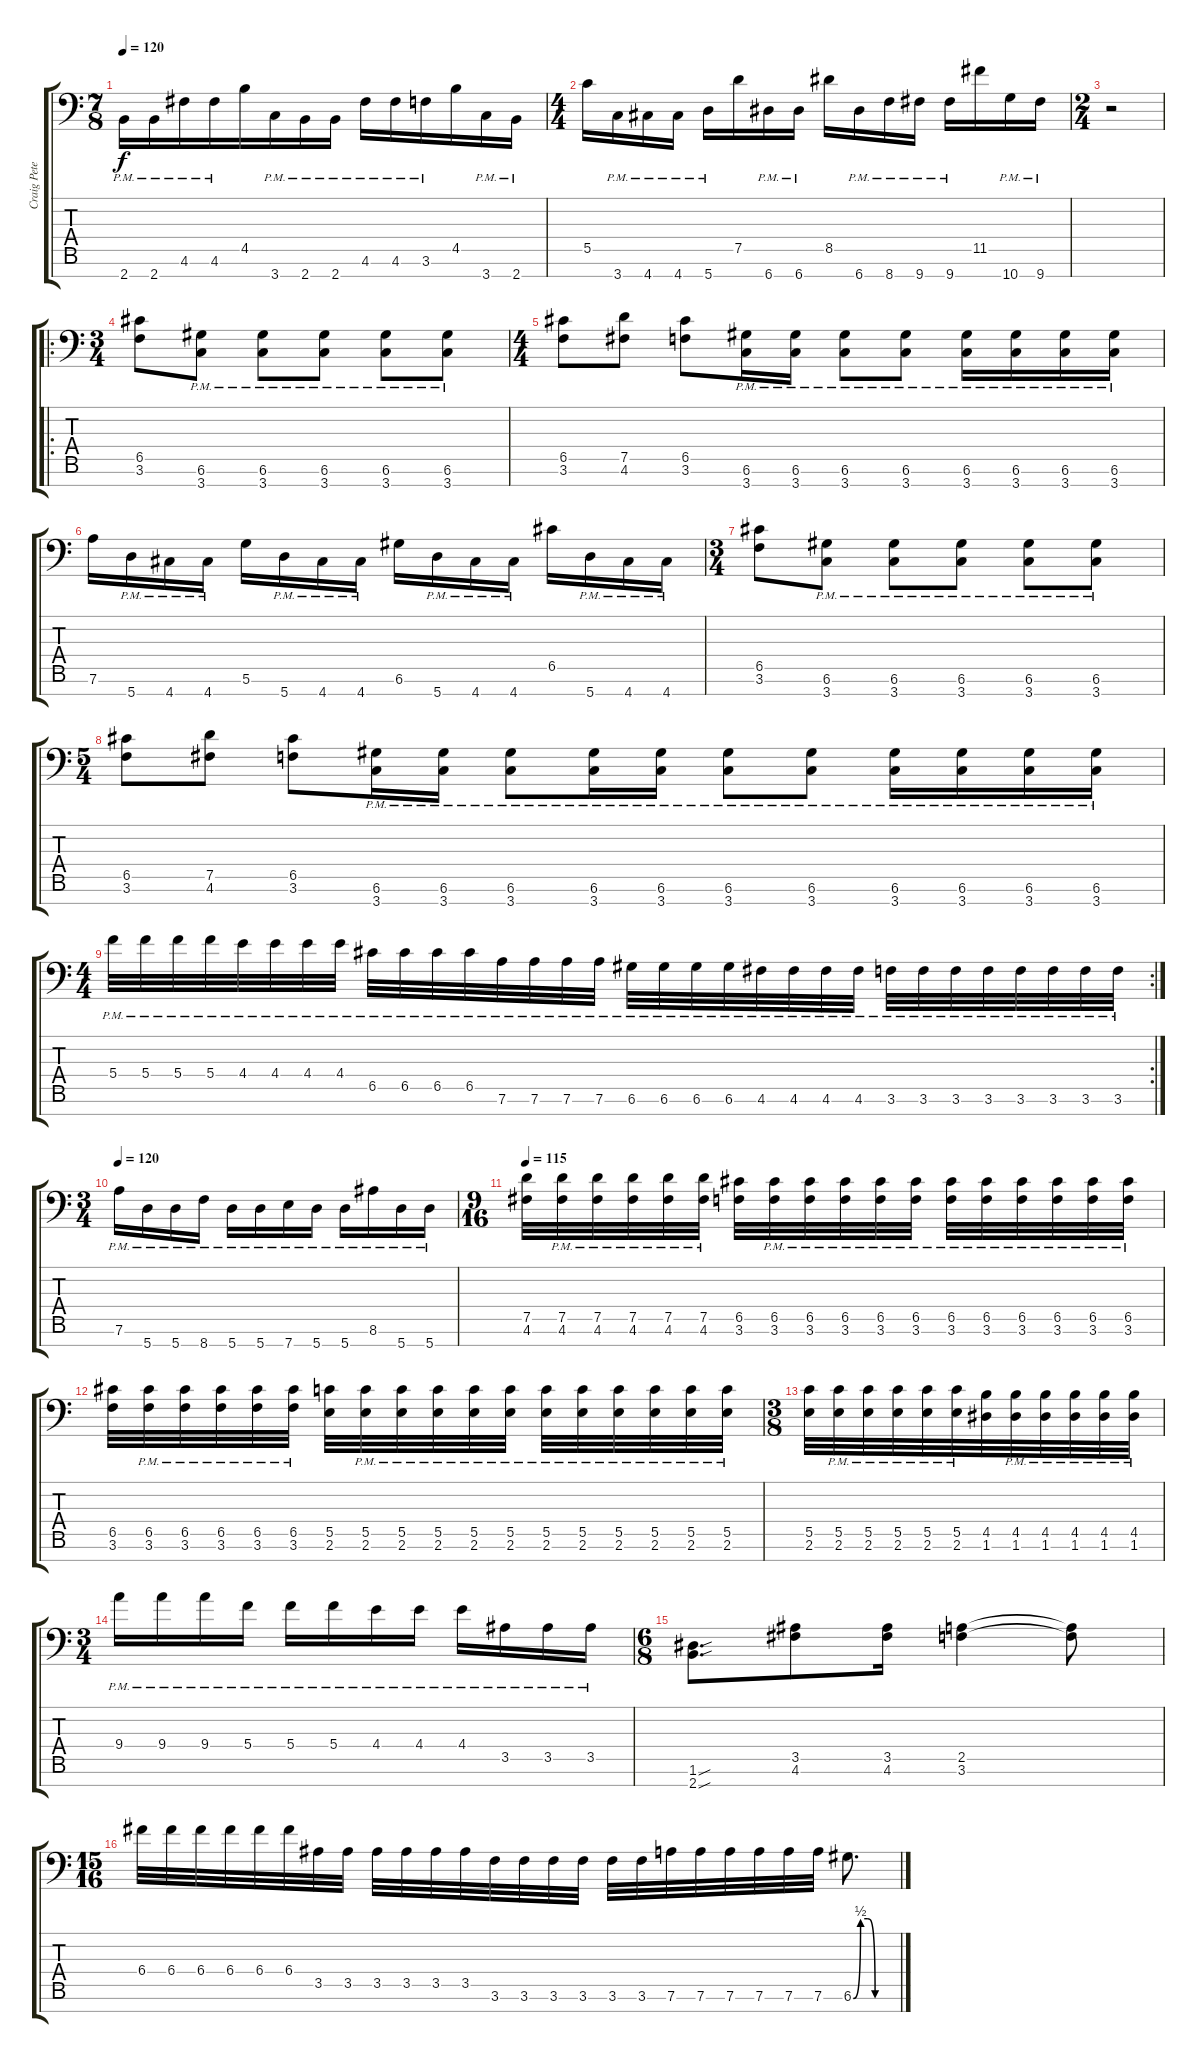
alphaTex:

\track ("Craig Peters" "Craig Pete") {instrument distortionguitar}
\staff {score tabs}
\tuning (D4 A3 F3 C3 G2 D2 A1) {hide}
\ts (7 8)
\tempo 120
\clef f4
\ks c
2.7{pm}.16{dy f} 2.7{pm}.16 4.6{pm}.16 4.6{pm}.16 4.5.16 3.7{pm}.16 2.7{pm}.16 2.7{pm}.16 4.6{pm}.16 4.6{pm}.16 3.6{pm}.16 4.5.16 3.7{pm}.16 2.7{pm}.16 |
\ts (4 4)
5.5.16 3.7{pm}.16 4.7{pm}.16 4.7{pm}.16 5.7{pm}.16 7.5.16 6.7{pm}.16 6.7{pm}.16 8.5.16 6.7{pm}.16 8.7{pm}.16 9.7{pm}.16 9.7{pm}.16 11.5.16 10.7{pm}.16 9.7{pm}.16 |
\ts (2 4)
r.2 |
\ro
\ts (3 4)
(6.5 3.6).8 (6.6{pm} 3.7{pm}).8 (6.6{pm} 3.7{pm}).8 (6.6{pm} 3.7{pm}).8 (6.6{pm} 3.7{pm}).8 (6.6{pm} 3.7{pm}).8 |
\ts (4 4)
(6.5 3.6).8 (7.5 4.6).8 (6.5 3.6).8 (6.6{pm} 3.7{pm}).16 (6.6{pm} 3.7{pm}).16 (6.6{pm} 3.7{pm}).8 (6.6{pm} 3.7{pm}).8 (6.6{pm} 3.7{pm}).16 (6.6{pm} 3.7{pm}).16 (6.6{pm} 3.7{pm}).16 (6.6{pm} 3.7{pm}).16 |
7.6.16 5.7{pm}.16 4.7{pm}.16 4.7{pm}.16 5.6.16 5.7{pm}.16 4.7{pm}.16 4.7{pm}.16 6.6.16 5.7{pm}.16 4.7{pm}.16 4.7{pm}.16 6.5.16 5.7{pm}.16 4.7{pm}.16 4.7{pm}.16 |
\ts (3 4)
(6.5 3.6).8 (6.6{pm} 3.7{pm}).8 (6.6{pm} 3.7{pm}).8 (6.6{pm} 3.7{pm}).8 (6.6{pm} 3.7{pm}).8 (6.6{pm} 3.7{pm}).8 |
\ts (5 4)
(6.5 3.6).8 (7.5 4.6).8 (6.5 3.6).8 (6.6{pm} 3.7{pm}).16 (6.6{pm} 3.7{pm}).16 (6.6{pm} 3.7{pm}).8 (6.6{pm} 3.7{pm}).16 (6.6{pm} 3.7{pm}).16 (6.6{pm} 3.7{pm}).8 (6.6{pm} 3.7{pm}).8 (6.6{pm} 3.7{pm}).16 (6.6{pm} 3.7{pm}).16 (6.6{pm} 3.7{pm}).16 (6.6{pm} 3.7{pm}).16 |
\rc 2
\ts (4 4)
5.4{pm}.32 5.4{pm}.32 5.4{pm}.32 5.4{pm}.32 4.4{pm}.32 4.4{pm}.32 4.4{pm}.32 4.4{pm}.32 6.5{pm}.32 6.5{pm}.32 6.5{pm}.32 6.5{pm}.32 7.6{pm}.32 7.6{pm}.32 7.6{pm}.32 7.6{pm}.32 6.6{pm}.32 6.6{pm}.32 6.6{pm}.32 6.6{pm}.32 4.6{pm}.32 4.6{pm}.32 4.6{pm}.32 4.6{pm}.32 3.6{pm}.32 3.6{pm}.32 3.6{pm}.32 3.6{pm}.32 3.6{pm}.32 3.6{pm}.32 3.6{pm}.32 3.6{pm}.32 |
\ts (3 4)
\tempo 120
7.6{pm}.16 5.7{pm}.16 5.7{pm}.16 8.7{pm}.16 5.7{pm}.16 5.7{pm}.16 7.7{pm}.16 5.7{pm}.16 5.7{pm}.16 8.6{pm}.16 5.7{pm}.16 5.7{pm}.16 |
\ts (9 16)
\tempo 115
(7.5 4.6).32 (7.5{pm} 4.6{pm}).32 (7.5{pm} 4.6{pm}).32 (7.5{pm} 4.6{pm}).32 (7.5{pm} 4.6{pm}).32 (7.5{pm} 4.6{pm}).32 (6.5 3.6).32 (6.5{pm} 3.6{pm}).32 (6.5{pm} 3.6{pm}).32 (6.5{pm} 3.6{pm}).32 (6.5{pm} 3.6{pm}).32 (6.5{pm} 3.6{pm}).32 (6.5{pm} 3.6{pm}).32 (6.5{pm} 3.6{pm}).32 (6.5{pm} 3.6{pm}).32 (6.5{pm} 3.6{pm}).32 (6.5{pm} 3.6{pm}).32 (6.5{pm} 3.6{pm}).32 |
(6.5 3.6).32 (6.5{pm} 3.6{pm}).32 (6.5{pm} 3.6{pm}).32 (6.5{pm} 3.6{pm}).32 (6.5{pm} 3.6{pm}).32 (6.5{pm} 3.6{pm}).32 (5.5 2.6).32 (5.5{pm} 2.6{pm}).32 (5.5{pm} 2.6{pm}).32 (5.5{pm} 2.6{pm}).32 (5.5{pm} 2.6{pm}).32 (5.5{pm} 2.6{pm}).32 (5.5{pm} 2.6{pm}).32 (5.5{pm} 2.6{pm}).32 (5.5{pm} 2.6{pm}).32 (5.5{pm} 2.6{pm}).32 (5.5{pm} 2.6{pm}).32 (5.5{pm} 2.6{pm}).32 |
\ts (3 8)
(5.5 2.6).32 (5.5{pm} 2.6{pm}).32 (5.5{pm} 2.6{pm}).32 (5.5{pm} 2.6{pm}).32 (5.5{pm} 2.6{pm}).32 (5.5{pm} 2.6{pm}).32 (4.5 1.6).32 (4.5{pm} 1.6{pm}).32 (4.5{pm} 1.6{pm}).32 (4.5{pm} 1.6{pm}).32 (4.5{pm} 1.6{pm}).32 (4.5{pm} 1.6{pm}).32 |
\ts (3 4)
9.4{pm}.16 9.4{pm}.16 9.4{pm}.16 5.4{pm}.16 5.4{pm}.16 5.4{pm}.16 4.4{pm}.16 4.4{pm}.16 4.4{pm}.16 3.5{pm}.16 3.5{pm}.16 3.5{pm}.16 |
\ts (6 8)
(1.6{sou} 2.7{sou}).8{d} (3.5 4.6).8 (3.5 4.6).16 (2.5 3.6).4 (2.5{t} 3.6{t}).8 |
\ts (15 16)
6.4.32 6.4.32 6.4.32 6.4.32 6.4.32 6.4.32 3.5.32 3.5.32 3.5.32 3.5.32 3.5.32 3.5.32 3.6.32 3.6.32 3.6.32 3.6.32 3.6.32 3.6.32 7.6.32 7.6.32 7.6.32 7.6.32 7.6.32 7.6.32 6.6{be (custom 0 0 10 2 20 2 30 0 60 0)}.8{d}
